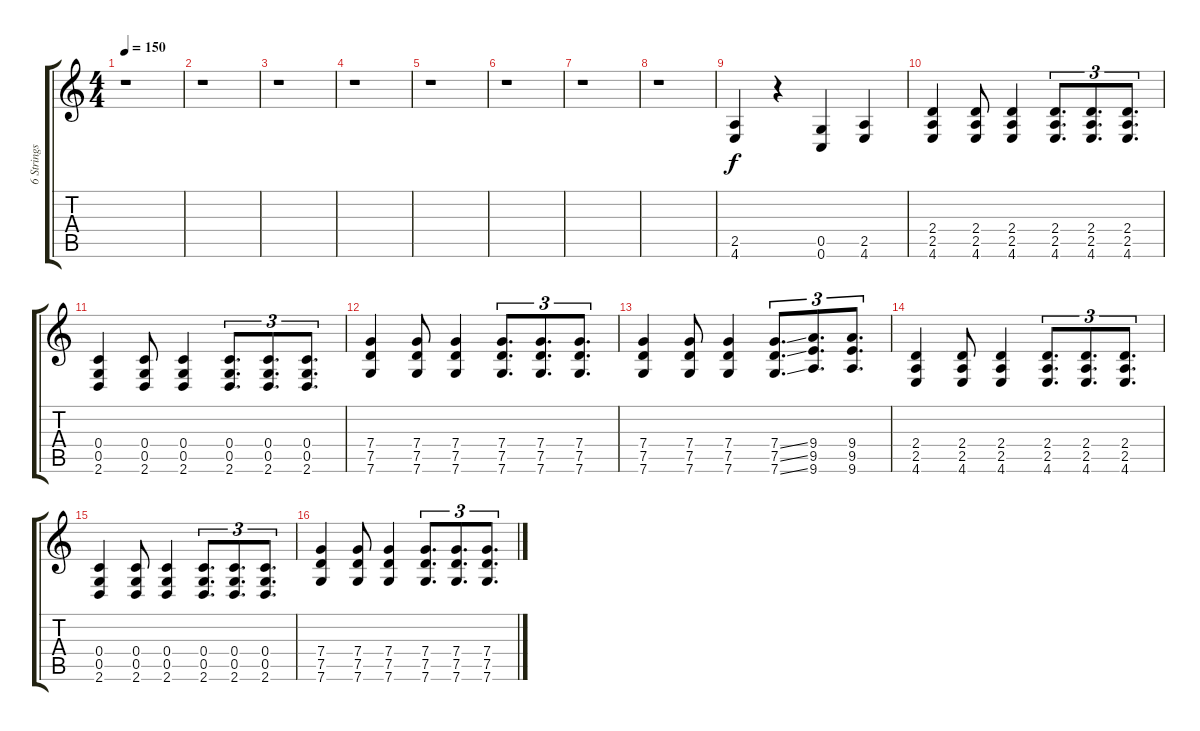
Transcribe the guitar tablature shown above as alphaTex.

\track ("6 Strings Guitar Dropped C Tuning" "6 Strings ") {instrument distortionguitar}
\staff {score tabs}
\tuning (D4 A3 F3 C3 G2 C2) {hide}
\ts (4 4)
\tempo 150
\clef g2
\ks c
r.1{dy f} |
r.1 |
r.1 |
r.1 |
r.1 |
r.1 |
r.1 |
r.1 |
(2.5 4.6).4 r.4 (0.5 0.6).4 (2.5 4.6).4 |
(2.4 2.5 4.6).4 (2.4 2.5 4.6).8 (2.4 2.5 4.6).4 (2.4 2.5 4.6).8{d tu (3 2)} (2.4 2.5 4.6).8{d tu (3 2)} (2.4 2.5 4.6).8{d tu (3 2)} |
(0.4 0.5 2.6).4 (0.4 0.5 2.6).8 (0.4 0.5 2.6).4 (0.4 0.5 2.6).8{d tu (3 2)} (0.4 0.5 2.6).8{d tu (3 2)} (0.4 0.5 2.6).8{d tu (3 2)} |
(7.4 7.5 7.6).4 (7.4 7.5 7.6).8 (7.4 7.5 7.6).4 (7.4 7.5 7.6).8{d tu (3 2)} (7.4 7.5 7.6).8{d tu (3 2)} (7.4 7.5 7.6).8{d tu (3 2)} |
(7.4 7.5 7.6).4 (7.4 7.5 7.6).8 (7.4 7.5 7.6).4 (7.4{ss} 7.5{ss} 7.6{ss}).8{d tu (3 2)} (9.4 9.5 9.6).8{d tu (3 2)} (9.4 9.5 9.6).8{d tu (3 2)} |
(2.4 2.5 4.6).4 (2.4 2.5 4.6).8 (2.4 2.5 4.6).4 (2.4 2.5 4.6).8{d tu (3 2)} (2.4 2.5 4.6).8{d tu (3 2)} (2.4 2.5 4.6).8{d tu (3 2)} |
(0.4 0.5 2.6).4 (0.4 0.5 2.6).8 (0.4 0.5 2.6).4 (0.4 0.5 2.6).8{d tu (3 2)} (0.4 0.5 2.6).8{d tu (3 2)} (0.4 0.5 2.6).8{d tu (3 2)} |
(7.4 7.5 7.6).4 (7.4 7.5 7.6).8 (7.4 7.5 7.6).4 (7.4 7.5 7.6).8{d tu (3 2)} (7.4 7.5 7.6).8{d tu (3 2)} (7.4 7.5 7.6).8{d tu (3 2)}
